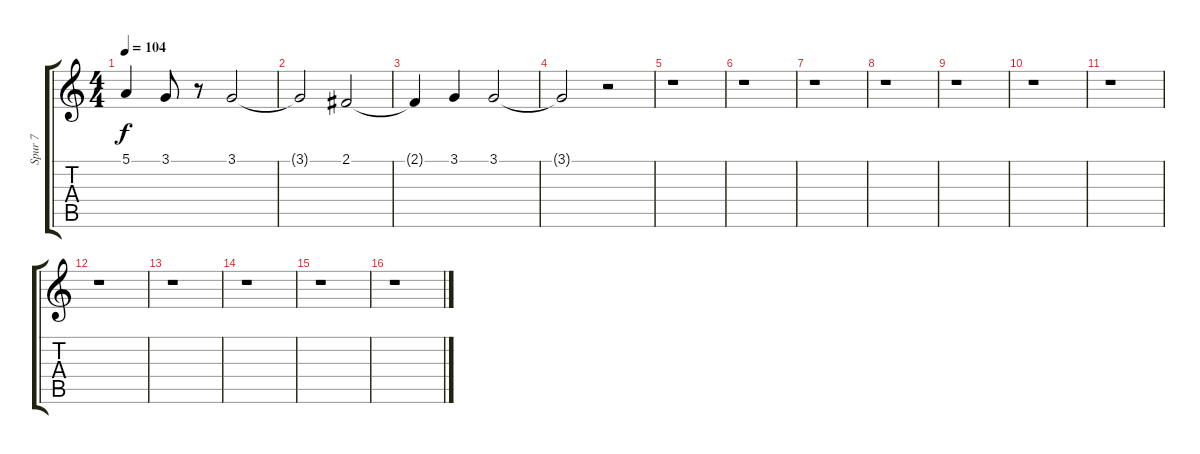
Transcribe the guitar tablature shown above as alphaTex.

\track ("Spur 7" "Spur 7") {instrument whistle}
\staff {score tabs}
\tuning (E4 B3 G3 D3 A2 E2) {hide}
\ts (4 4)
\tempo 104
\clef g2
\ks c
5.1.4{dy f} 3.1.8 r.8 3.1.2 |
3.1{t}.2 2.1.2 |
2.1{t}.4 3.1.4 3.1.2 |
3.1{t}.2 r.2 |
r.1 |
r.1 |
r.1 |
r.1 |
r.1 |
r.1 |
r.1 |
r.1 |
r.1 |
r.1 |
r.1 |
r.1
